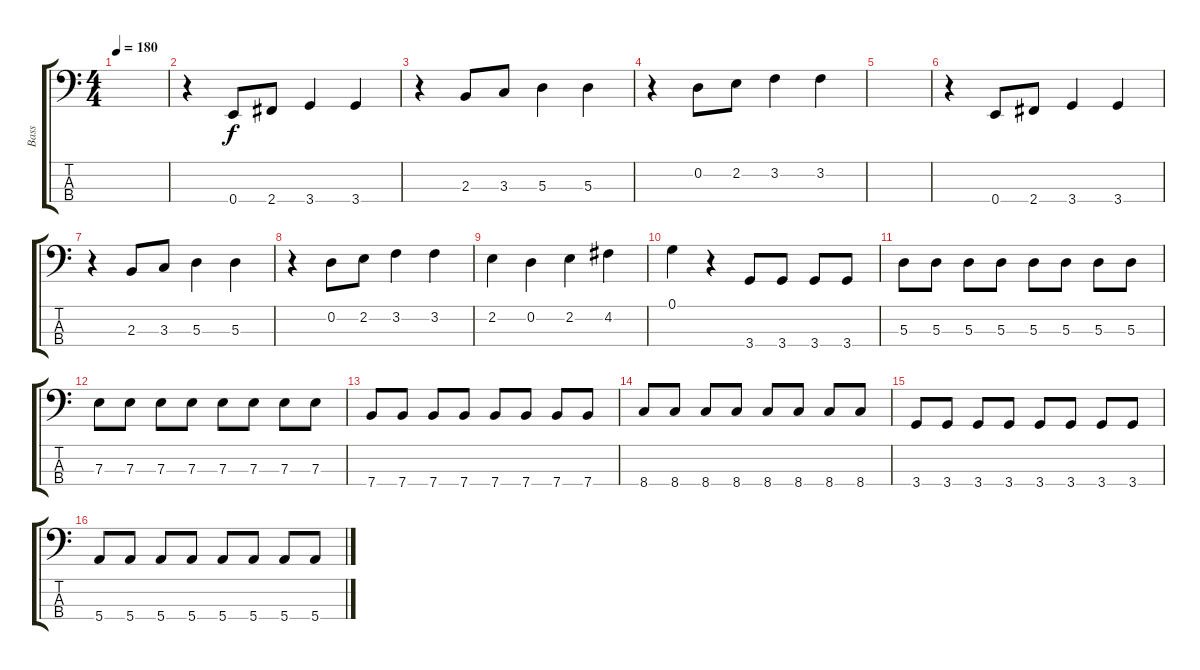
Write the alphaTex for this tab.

\track ("Bass" "Bass") {instrument acousticbass}
\staff {score tabs}
\tuning (G2 D2 A1 E1) {hide}
\ts (4 4)
\tempo 180
\clef f4
\ks c
|
r.4 0.4.8 2.4.8 3.4.4 3.4.4 |
r.4 2.3.8 3.3.8 5.3.4 5.3.4 |
r.4 0.2.8 2.2.8 3.2.4 3.2.4 |
|
r.4 0.4.8 2.4.8 3.4.4 3.4.4 |
r.4 2.3.8 3.3.8 5.3.4 5.3.4 |
r.4 0.2.8 2.2.8 3.2.4 3.2.4 |
2.2.4 0.2.4 2.2.4 4.2.4 |
0.1.4 r.4 3.4.8 3.4.8 3.4.8 3.4.8 |
5.3.8 5.3.8 5.3.8 5.3.8 5.3.8 5.3.8 5.3.8 5.3.8 |
7.3.8 7.3.8 7.3.8 7.3.8 7.3.8 7.3.8 7.3.8 7.3.8 |
7.4.8 7.4.8 7.4.8 7.4.8 7.4.8 7.4.8 7.4.8 7.4.8 |
8.4.8 8.4.8 8.4.8 8.4.8 8.4.8 8.4.8 8.4.8 8.4.8 |
3.4.8 3.4.8 3.4.8 3.4.8 3.4.8 3.4.8 3.4.8 3.4.8 |
5.4.8 5.4.8 5.4.8 5.4.8 5.4.8 5.4.8 5.4.8 5.4.8
